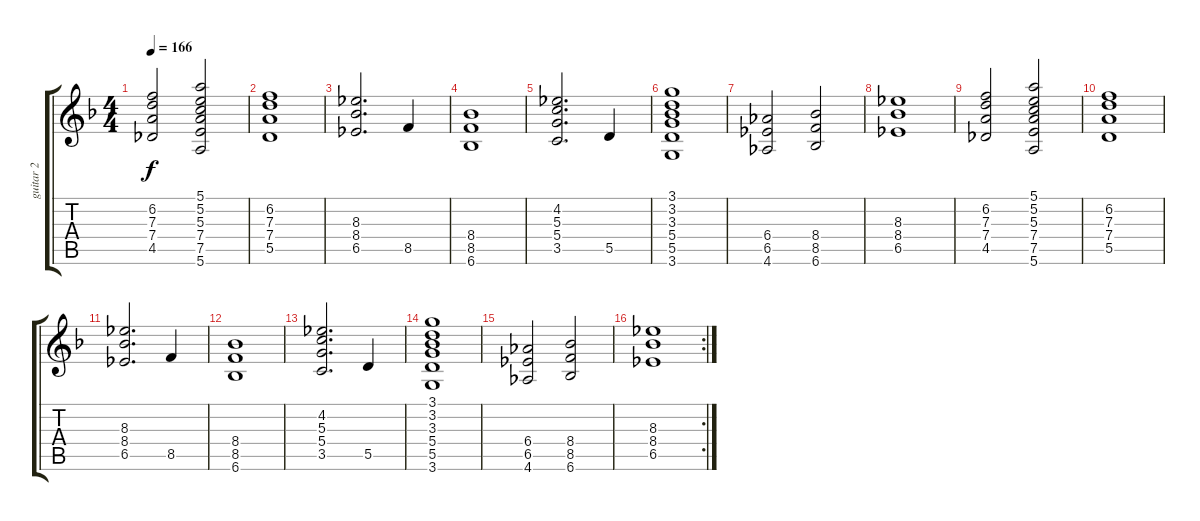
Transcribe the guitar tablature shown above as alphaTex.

\track ("guitar 2" "guitar 2") {instrument overdrivenguitar}
\staff {score tabs}
\tuning (E4 B3 G3 D3 A2 E2) {hide}
\ts (4 4)
\tempo 166
\clef g2
\ks dminor
(6.2 7.3 7.4 4.5).2{dy f} (5.1 5.2 5.3 7.4 7.5 5.6).2 |
(6.2 7.3 7.4 5.5).1 |
(8.3 8.4 6.5).2{d} 8.5.4 |
(8.4 8.5 6.6).1 |
(4.2 5.3 5.4 3.5).2{d} 5.5.4 |
(3.1 3.2 3.3 5.4 5.5 3.6).1 |
(6.4 6.5 4.6).2 (8.4 8.5 6.6).2 |
(8.3 8.4 6.5).1 |
(6.2 7.3 7.4 4.5).2 (5.1 5.2 5.3 7.4 7.5 5.6).2 |
(6.2 7.3 7.4 5.5).1 |
(8.3 8.4 6.5).2{d} 8.5.4 |
(8.4 8.5 6.6).1 |
(4.2 5.3 5.4 3.5).2{d} 5.5.4 |
(3.1 3.2 3.3 5.4 5.5 3.6).1 |
(6.4 6.5 4.6).2 (8.4 8.5 6.6).2 |
\rc 2
(8.3 8.4 6.5).1
